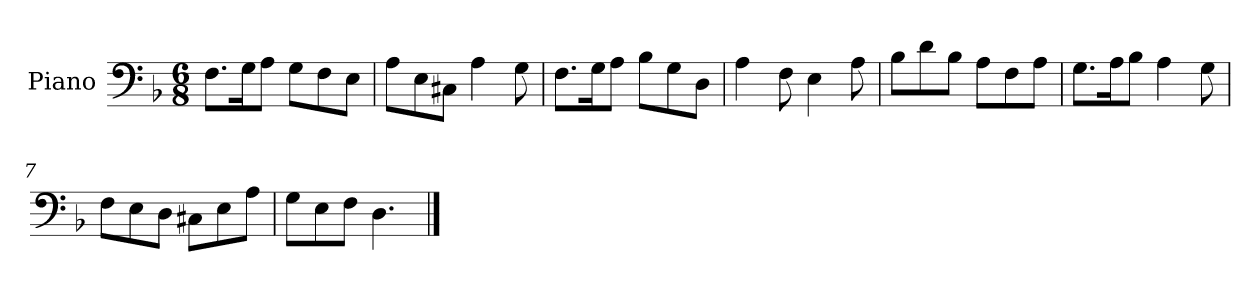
**kern
*part1
*staff1
*I"Piano
*I'Pno.
*clefF4
*k[b-]
*M6/8
*MM120
=1
8.F\L
16G\K
8A\J
8G\L
8F\
8E\J
=2
8A\L
8E\
8C#X\J
4A\
8G\
=3
8.F\L
16G\K
8A\J
8B-\L
8G\
8D\J
=4
4A\
8F\
4E\
8A\
=5
8B-\L
8d\
8B-\J
8A\L
8F\
8A\J
=6
8.G\L
16A\K
8B-\J
4A\
8G\
=7
8F\L
8E\
8D\J
8C#X\L
8E\
8A\J
!!LO:LB:g=z
=8
8G\L
8E\
8F\J
4.D\
==
*-
